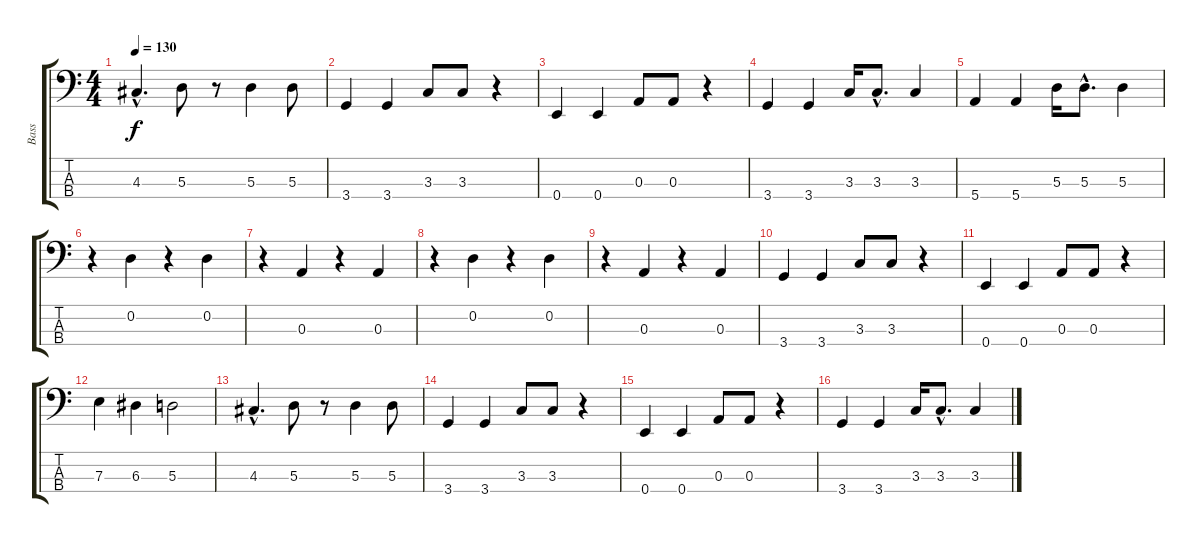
\track ("Bass" "Bass") {instrument slapbass2}
\staff {score tabs}
\tuning (G2 D2 A1 E1) {hide}
\ts (4 4)
\tempo 130
\clef f4
\ks c
4.3{hac}.4{d dy f} 5.3.8 r.8 5.3.4 5.3.8 |
3.4.4 3.4.4 3.3.8 3.3.8 r.4 |
0.4.4 0.4.4 0.3.8 0.3.8 r.4 |
3.4.4 3.4.4 3.3.16 3.3{hac}.8{d} 3.3.4 |
5.4.4 5.4.4 5.3.16 5.3{hac}.8{d} 5.3.4 |
r.4 0.2.4 r.4 0.2.4 |
r.4 0.3.4 r.4 0.3.4 |
r.4 0.2.4 r.4 0.2.4 |
r.4 0.3.4 r.4 0.3.4 |
3.4.4 3.4.4 3.3.8 3.3.8 r.4 |
0.4.4 0.4.4 0.3.8 0.3.8 r.4 |
7.3.4 6.3.4 5.3.2 |
4.3{hac}.4{d} 5.3.8 r.8 5.3.4 5.3.8 |
3.4.4 3.4.4 3.3.8 3.3.8 r.4 |
0.4.4 0.4.4 0.3.8 0.3.8 r.4 |
3.4.4 3.4.4 3.3.16 3.3{hac}.8{d} 3.3.4
